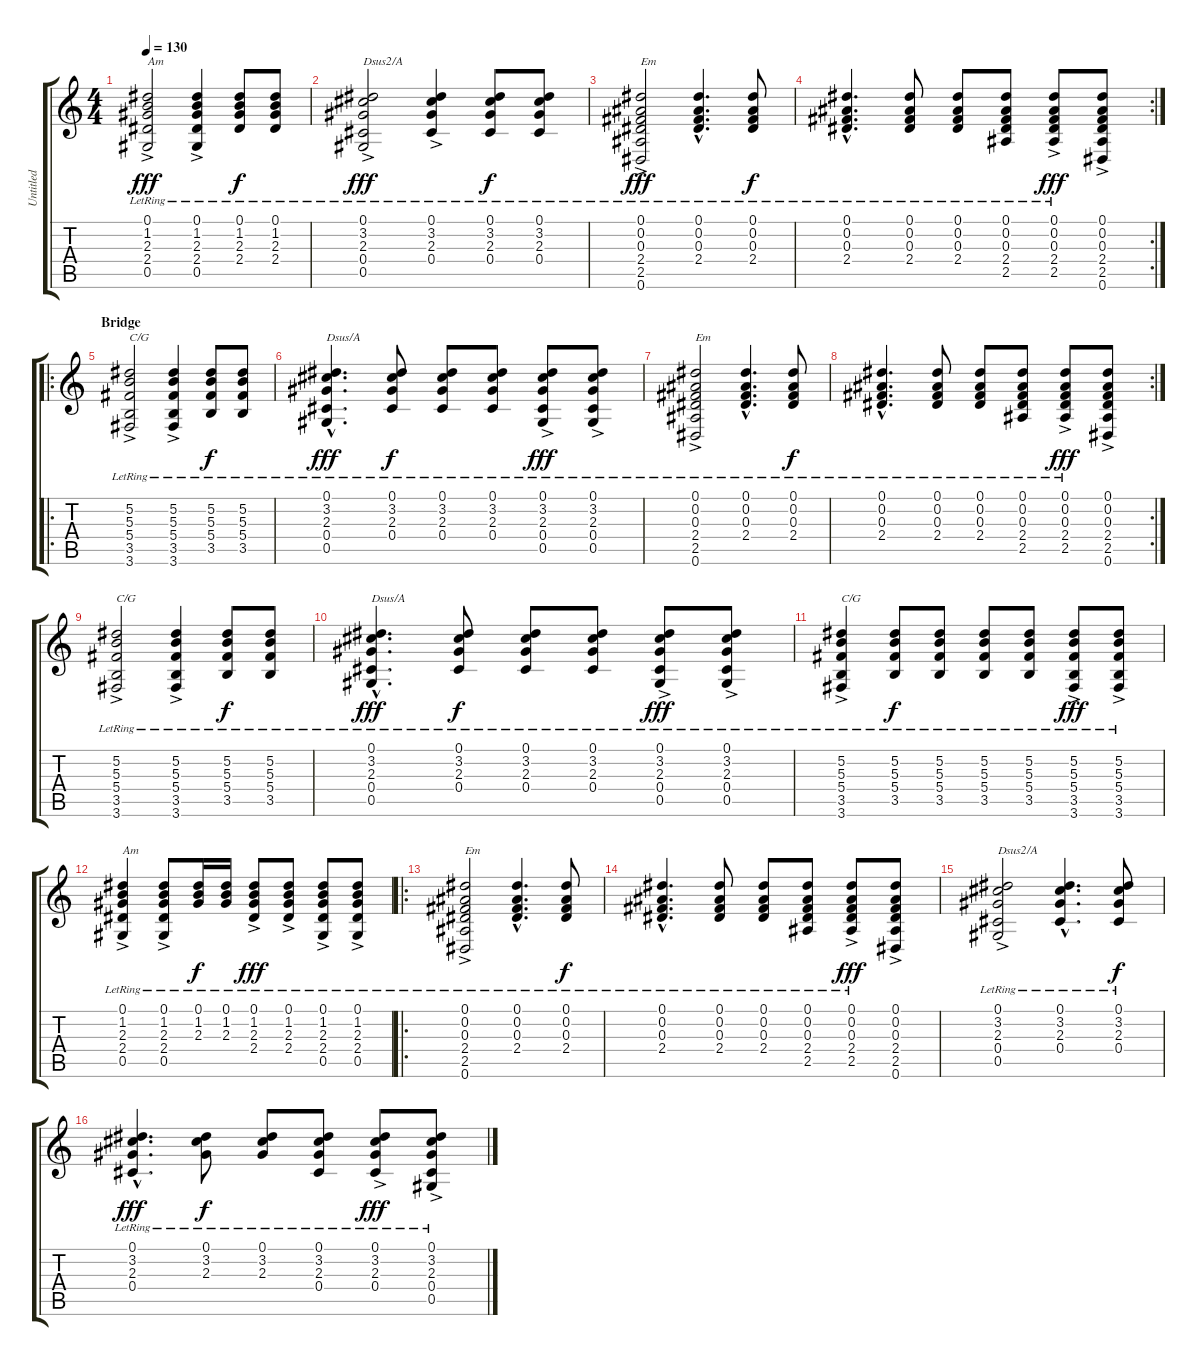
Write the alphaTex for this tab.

\track ("Untitled" "Untitled") {instrument acousticguitarsteel}
\staff {score tabs}
\tuning (Eb4 Bb3 Gb3 Db3 Ab2 Eb2) {hide}
\ts (4 4)
\tempo 130
\clef g2
\ks c
(0.1{ac lr} 1.2{ac lr} 2.3{ac lr} 2.4{ac lr} 0.5{ac lr}).2{txt "Am" dy fff} (0.1{ac lr} 1.2{ac lr} 2.3{ac lr} 2.4{ac lr} 0.5{ac lr}).4 (0.1{lr} 1.2{lr} 2.3{lr} 2.4{lr}).8{dy f} (0.1{lr} 1.2{lr} 2.3{lr} 2.4{lr}).8 |
(0.1{ac lr} 3.2{ac lr} 2.3{ac lr} 0.4{ac lr} 0.5{ac lr}).2{txt "Dsus2/A" dy fff} (0.1{ac lr} 3.2{ac lr} 2.3{ac lr} 0.4{ac lr}).4 (0.1{lr} 3.2{lr} 2.3{lr} 0.4{lr}).8{dy f} (0.1{lr} 3.2{lr} 2.3{lr} 0.4{lr}).8 |
(0.1{lr} 0.2{ac lr} 0.3{ac lr} 2.4{lr} 2.5{ac lr} 0.6{ac lr}).2{txt "Em" dy fff} (0.1{hac lr} 0.2{hac lr} 0.3{hac lr} 2.4{hac lr}).4{d} (0.1{lr} 0.2{lr} 0.3{lr} 2.4{lr}).8{dy f} |
\rc 2
(0.1{hac lr} 0.2{hac lr} 0.3{hac lr} 2.4{hac lr}).4{d} (0.1{lr} 0.2{lr} 0.3{lr} 2.4{lr}).8 (0.1{lr} 0.2{lr} 0.3{lr} 2.4{lr}).8 (0.1{lr} 0.2{lr} 0.3{lr} 2.4{lr} 2.5{lr}).8 (0.1{lr} 0.2{ac lr} 0.3{ac lr} 2.4{ac lr} 2.5{lr}).8{dy fff} (0.1{ac} 0.2{ac} 0.3{ac} 2.4{ac} 2.5{ac} 0.6).8 |
\ro
\section ("" "Bridge")
(5.2{ac lr} 5.3{ac lr} 5.4{ac lr} 3.5{ac lr} 3.6{ac lr}).2{txt "C/G"} (5.2{ac lr} 5.3{ac lr} 5.4{ac lr} 3.5{ac lr} 3.6{ac lr}).4 (5.2{lr} 5.3{lr} 5.4{lr} 3.5{lr}).8{dy f} (5.2{lr} 5.3{lr} 5.4{lr} 3.5{lr}).8 |
(0.1{hac lr} 3.2{hac lr} 2.3{hac lr} 0.4{hac lr} 0.5{hac lr}).4{d txt "Dsus/A" dy fff} (0.1{lr} 3.2{lr} 2.3{lr} 0.4{lr}).8{dy f} (0.1{lr} 3.2{lr} 2.3{lr} 0.4{lr}).8 (0.1{lr} 3.2{lr} 2.3{lr} 0.4{lr}).8 (0.1{ac lr} 3.2{ac lr} 2.3{ac lr} 0.4{ac lr} 0.5{ac lr}).8{dy fff} (0.1{ac lr} 3.2{ac lr} 2.3{ac lr} 0.4{ac lr} 0.5{ac lr}).8 |
(0.1{lr} 0.2{ac lr} 0.3{ac lr} 2.4{lr} 2.5{ac lr} 0.6{ac lr}).2{txt "Em"} (0.1{hac lr} 0.2{hac lr} 0.3{hac lr} 2.4{hac lr}).4{d} (0.1{lr} 0.2{lr} 0.3{lr} 2.4{lr}).8{dy f} |
\rc 2
(0.1{hac lr} 0.2{hac lr} 0.3{hac lr} 2.4{hac lr}).4{d} (0.1{lr} 0.2{lr} 0.3{lr} 2.4{lr}).8 (0.1{lr} 0.2{lr} 0.3{lr} 2.4{lr}).8 (0.1{lr} 0.2{lr} 0.3{lr} 2.4{lr} 2.5{lr}).8 (0.1{lr} 0.2{ac lr} 0.3{ac lr} 2.4{ac lr} 2.5{lr}).8{dy fff} (0.1{ac} 0.2{ac} 0.3{ac} 2.4{ac} 2.5{ac} 0.6).8 |
(5.2{ac lr} 5.3{ac lr} 5.4{ac lr} 3.5{ac lr} 3.6{ac lr}).2{txt "C/G"} (5.2{ac lr} 5.3{ac lr} 5.4{ac lr} 3.5{ac lr} 3.6{ac lr}).4 (5.2{lr} 5.3{lr} 5.4{lr} 3.5{lr}).8{dy f} (5.2{lr} 5.3{lr} 5.4{lr} 3.5{lr}).8 |
(0.1{hac lr} 3.2{hac lr} 2.3{hac lr} 0.4{hac lr} 0.5{hac lr}).4{d txt "Dsus/A" dy fff} (0.1{lr} 3.2{lr} 2.3{lr} 0.4{lr}).8{dy f} (0.1{lr} 3.2{lr} 2.3{lr} 0.4{lr}).8 (0.1{lr} 3.2{lr} 2.3{lr} 0.4{lr}).8 (0.1{ac lr} 3.2{ac lr} 2.3{ac lr} 0.4{ac lr} 0.5{ac lr}).8{dy fff} (0.1{ac lr} 3.2{ac lr} 2.3{ac lr} 0.4{ac lr} 0.5{ac lr}).8 |
(5.2{ac lr} 5.3{ac lr} 5.4{ac lr} 3.5{ac lr} 3.6{ac lr}).4{txt "C/G"} (5.2{lr} 5.3{lr} 5.4{lr} 3.5{lr}).8{dy f} (5.2{lr} 5.3{lr} 5.4{lr} 3.5{lr}).8 (5.2{lr} 5.3{lr} 5.4{lr} 3.5{lr}).8 (5.2{lr} 5.3{lr} 5.4{lr} 3.5{lr}).8 (5.2{ac lr} 5.3{ac lr} 5.4{ac lr} 3.5{ac lr} 3.6{ac lr}).8{dy fff} (5.2{ac lr} 5.3{ac lr} 5.4{ac lr} 3.5{ac lr} 3.6{ac lr}).8 |
(0.1{ac lr} 1.2{ac lr} 2.3{ac lr} 2.4{ac lr} 0.5{ac lr}).4{txt "Am"} (0.1{ac lr} 1.2{ac lr} 2.3{ac lr} 2.4{ac lr} 0.5{ac lr}).8 (0.1{lr} 1.2{lr} 2.3{lr}).16{dy f} (0.1{lr} 1.2{lr} 2.3{lr}).16 (0.1{ac lr} 1.2{ac lr} 2.3{ac lr} 2.4{ac lr}).8{dy fff} (0.1{ac lr} 1.2{ac lr} 2.3{ac lr} 2.4{ac lr}).8 (0.1{ac lr} 1.2{ac lr} 2.3{ac lr} 2.4{lr} 0.5{ac lr}).8 (0.1{ac lr} 1.2{lr} 2.3{ac lr} 2.4{ac lr} 0.5{ac lr}).8 |
\ro
(0.1{lr} 0.2{ac lr} 0.3{ac lr} 2.4{lr} 2.5{ac lr} 0.6{ac lr}).2{txt "Em"} (0.1{hac lr} 0.2{hac lr} 0.3{hac lr} 2.4{hac lr}).4{d} (0.1{lr} 0.2{lr} 0.3{lr} 2.4{lr}).8{dy f} |
(0.1{hac lr} 0.2{hac lr} 0.3{hac lr} 2.4{hac lr}).4{d} (0.1{lr} 0.2{lr} 0.3{lr} 2.4{lr}).8 (0.1{lr} 0.2{lr} 0.3{lr} 2.4{lr}).8 (0.1{lr} 0.2{lr} 0.3{lr} 2.4{lr} 2.5{lr}).8 (0.1{lr} 0.2{ac lr} 0.3{ac lr} 2.4{ac lr} 2.5{lr}).8{dy fff} (0.1{ac} 0.2{ac} 0.3{ac} 2.4{ac} 2.5{ac} 0.6).8 |
(0.1{ac lr} 3.2{ac lr} 2.3{ac lr} 0.4{ac lr} 0.5{ac lr}).2{txt "Dsus2/A"} (0.1{hac lr} 3.2{hac lr} 2.3{hac lr} 0.4{hac lr}).4{d} (0.1{lr} 3.2{lr} 2.3{lr} 0.4{lr}).8{dy f} |
(0.1{hac lr} 3.2{hac lr} 2.3{hac lr} 0.4{hac lr}).4{d dy fff} (0.1{lr} 3.2{lr} 2.3{lr}).8{dy f} (0.1{lr} 3.2{lr} 2.3{lr}).8 (0.1{lr} 3.2{lr} 2.3{lr} 0.4{lr}).8 (0.1{ac lr} 3.2{ac lr} 2.3{ac lr} 0.4{ac lr}).8{dy fff} (0.1{lr} 3.2{ac lr} 2.3{ac lr} 0.4{ac lr} 0.5{ac lr}).8
